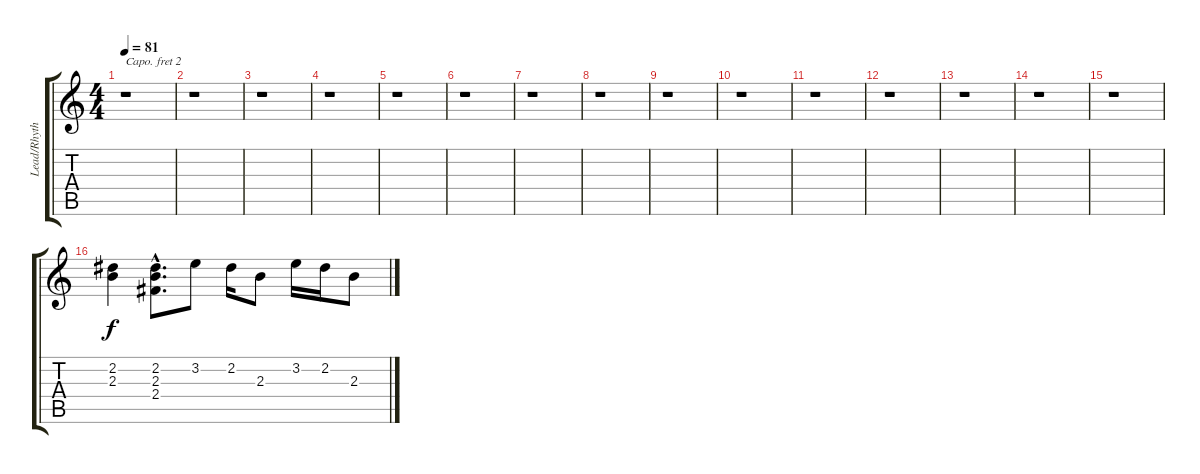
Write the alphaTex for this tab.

\track ("Lead/Rhythm" "Lead/Rhyth") {instrument overdrivenguitar}
\staff {score tabs}
\capo 2
\tuning (E4 B3 G3 D3 A2 E2) {hide}
\ts (4 4)
\tempo 81
\clef g2
\ks c
r.1{dy f instrument overdrivenguitar} |
r.1 |
r.1 |
r.1 |
r.1 |
r.1 |
r.1 |
r.1 |
r.1 |
r.1 |
r.1 |
r.1 |
r.1 |
r.1 |
r.1 |
(2.2 2.3).4 (2.2{hac} 2.3{hac} 2.4{hac}).8{d} 3.2.8 2.2.16 2.3.8 3.2.16 2.2.16 2.3.8
